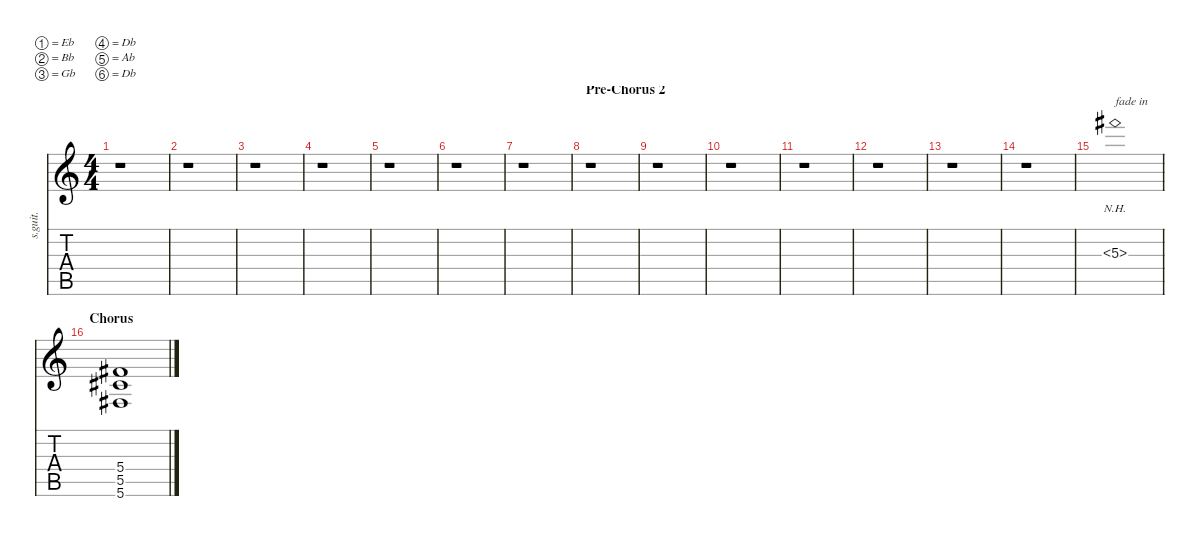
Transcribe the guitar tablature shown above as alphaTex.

\defaultSystemsLayout 4
\hideDynamics
\bracketExtendMode nobrackets
\track ("Brad Delson" "s.guit.") {instrument distortionguitar}
\staff {score tabs}
\tuning (Eb4 Bb3 Gb3 Db3 Ab2 Db2)
\ts (4 4)
\tempo (110 hide)
\clef g2
\ks c
r.1{dy f} |
r.1 |
r.1 |
r.1 |
r.1 |
r.1 |
r.1 |
\section ("" "Pre-Chorus 2")
r.1 |
r.1 |
r.1 |
r.1 |
r.1 |
r.1 |
r.1 |
5.3{nh}.1{txt "fade in"} |
\section ("" "Chorus")
(5.4{acc #} 5.5{acc #} 5.6{acc #}).1
